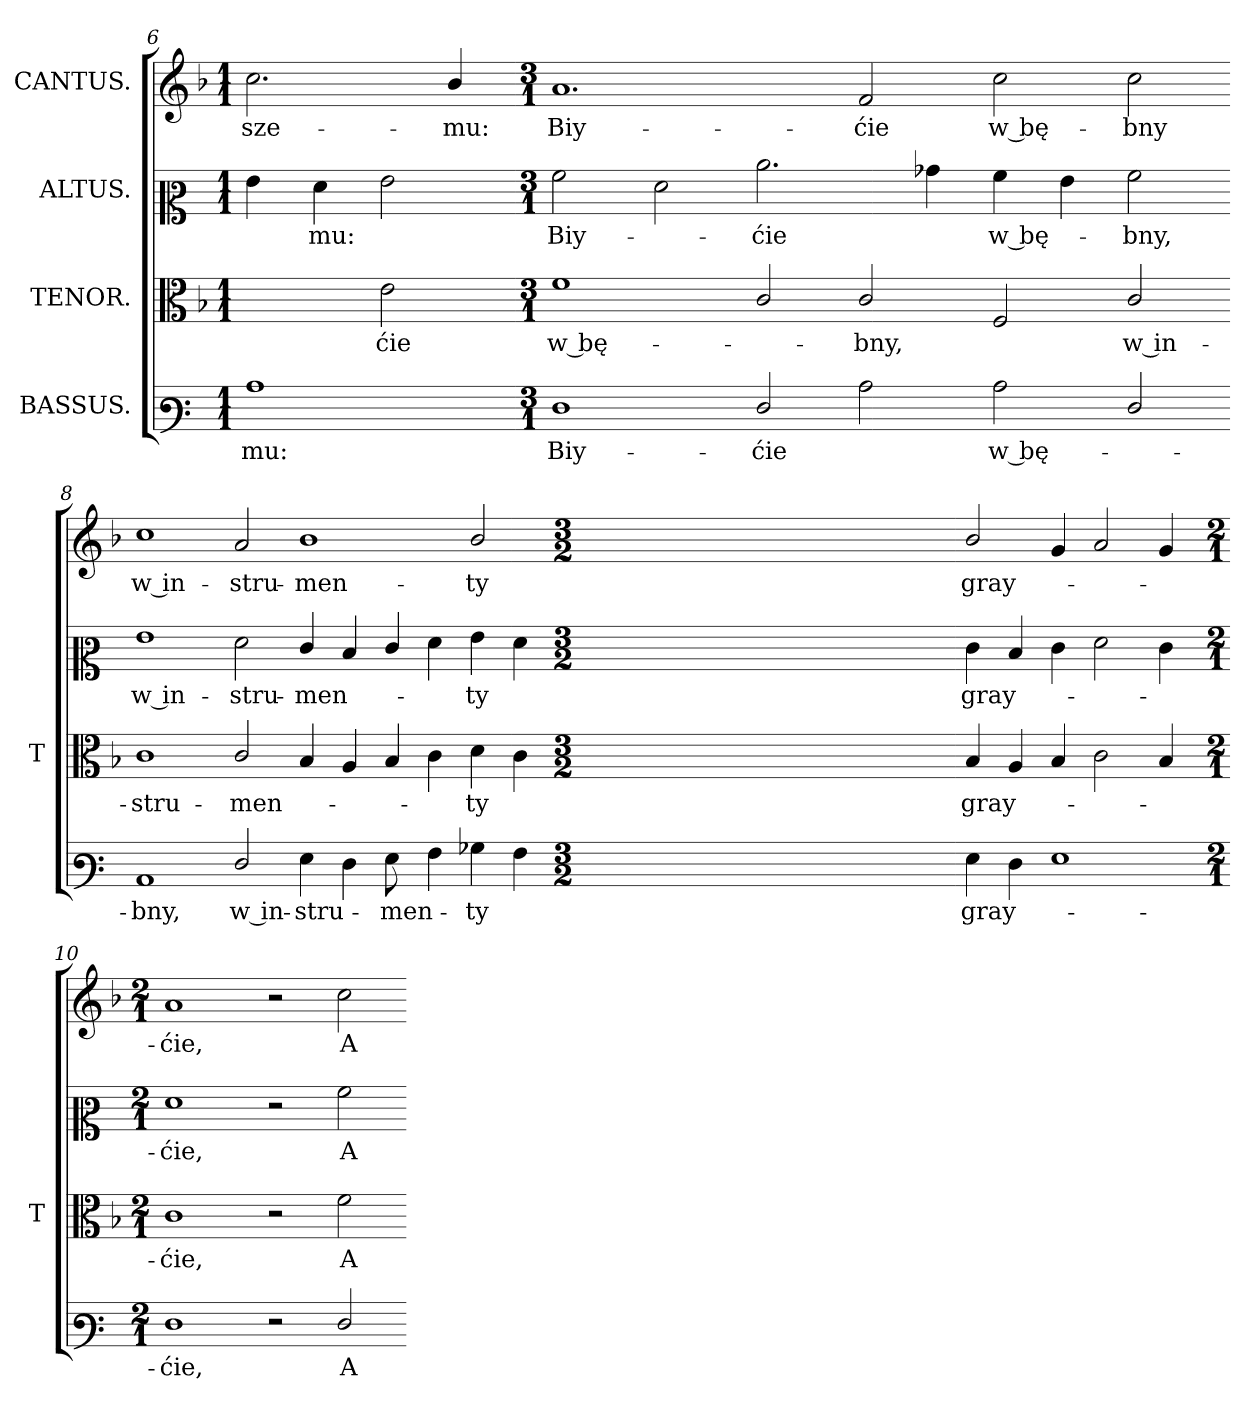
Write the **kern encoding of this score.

**kern	**text	**kern	**text	**kern	**text	**kern	**text
*part4	*part4	*part3	*part3	*part2	*part2	*part1	*part1
*staff4	*staff4	*staff3	*staff3	*staff2	*staff2	*staff1	*staff1
*I"BASSUS.	*	*I"TENOR.	*	*I"ALTUS.	*	*I"CANTUS.	*
*	*	*I'T	*	*	*	*	*
*clefF3	*	*clefC3	*	*clefC2	*	*clefG2	*
*	*	*k[b-]	*	*	*	*k[b-]	*
*M1/1	*	*M1/1	*	*M1/1	*	*M1/1	*
=6	=6	=6	=6	=6	=6	=6	=6
1c\	-mu:	2ryy	.	4g\	.	2.cc\	-sze-
.	.	.	.	4f\	-mu:	.	.
.	.	2e\	-ćie	2g\	.	.	.
.	.	.	.	.	.	4b-/	-mu:
=7-	=7-	=7-	=7-	=7-	=7-	=7-	=7-
*M3/1	*	*M3/1	*	*M3/1	*	*M3/1	*
1F\	Biy-	1f\	w bę-	2a\	Biy-	1.a/	Biy-
.	.	.	.	2f\	.	.	.
2F/	-ćie	2c/	.	2.cc\	-ćie	.	.
2c\	.	2c/	-bny,	.	.	2f/	-ćie
.	.	.	.	4b-\	.	.	.
2c\	w bę-	2F/	.	4a\	w bę-	2cc\	w bę-
.	.	.	.	4g\	.	.	.
2F/	.	2c/	w in-	2a\	-bny,	2cc\	-bny
=8-	=8-	=8-	=8-	=8-	=8-	=8-	=8-
1C/	-bny,	1c\	-stru-	1g\	w in-	1cc\	w in-
2F/	w in-	2c/	-men-	2f\	-stru-	2a/	-stru-
4G\	-stru-	4B-/	.	4e/	-men-	1b-/	-men-
4F\	.	4A/	.	4d/	.	.	.
!LO:N:vis=8	!	!	!	!	!	!	!
4G\	-men-	4B-/	.	4e/	.	.	.
4A\	.	4c\	.	4f\	.	.	.
4B-\	-ty	4d\	-ty	4g\	-ty	2b-/	-ty
4A\	.	4c\	.	4f\	.	.	.
*M3/2	*	*M3/2	*	*M3/2	*	*M3/2	*
=9-	=9-	=9-	=9-	=9-	=9-	=9-	=9-
4G\	gray-	4B-/	gray-	4e\	gray-	2b-/	gray-
4F\	.	4A/	.	4d/	.	.	.
1G\	.	4B-/	.	4e\	.	4g/	.
.	.	2c\	.	2f\	.	2a/	.
.	.	4B-/	.	4e\	.	4g/	.
=10-	=10-	=10-	=10-	=10-	=10-	=10-	=10-
*M2/1	*	*M2/1	*	*M2/1	*	*M2/1	*
1F\	-ćie,	1c\	-ćie,	1f\	-ćie,	1a/	-ćie,
2r	.	2r	.	2r	.	2r	.
2F/	A	2f\	A	2a\	A	2cc\	A
=-	=-	=-	=-	=-	=-	=-	=-
*-	*-	*-	*-	*-	*-	*-	*-
